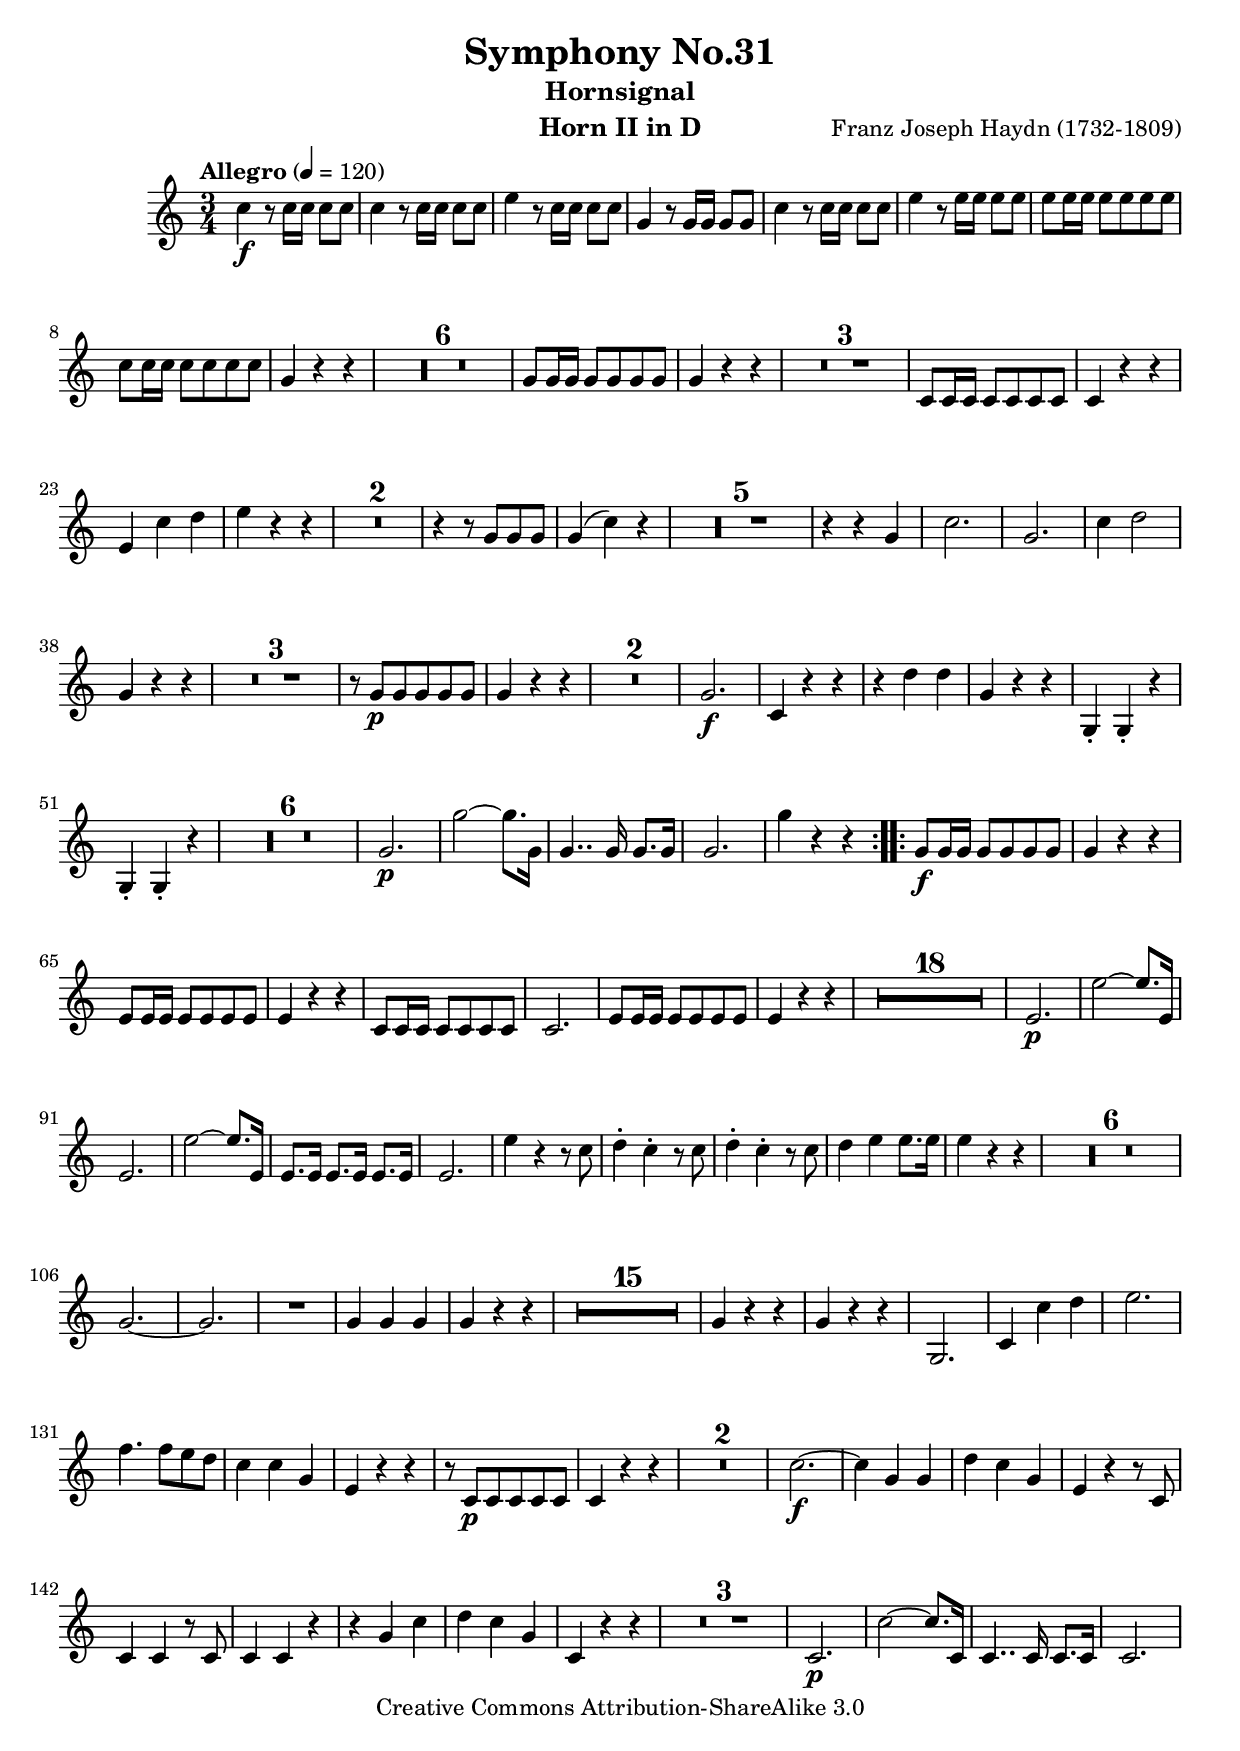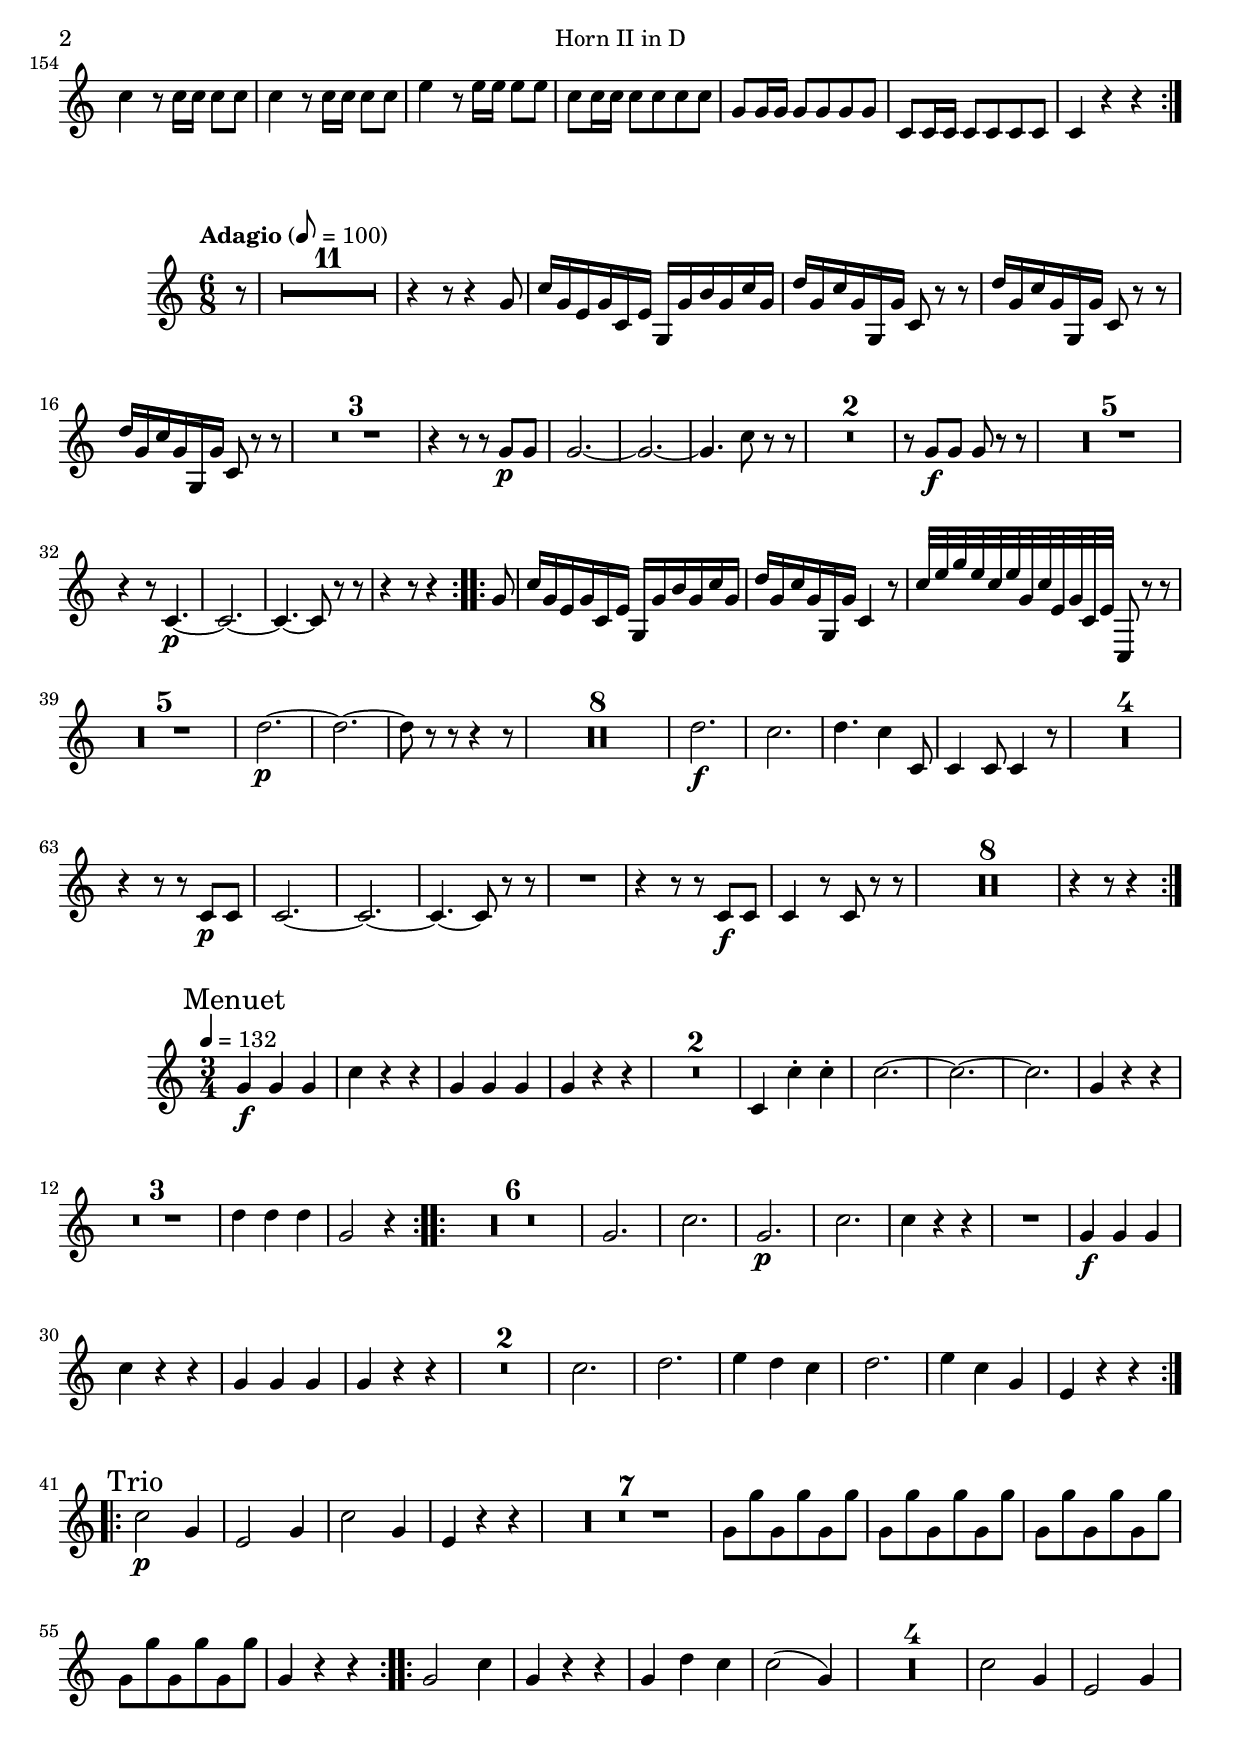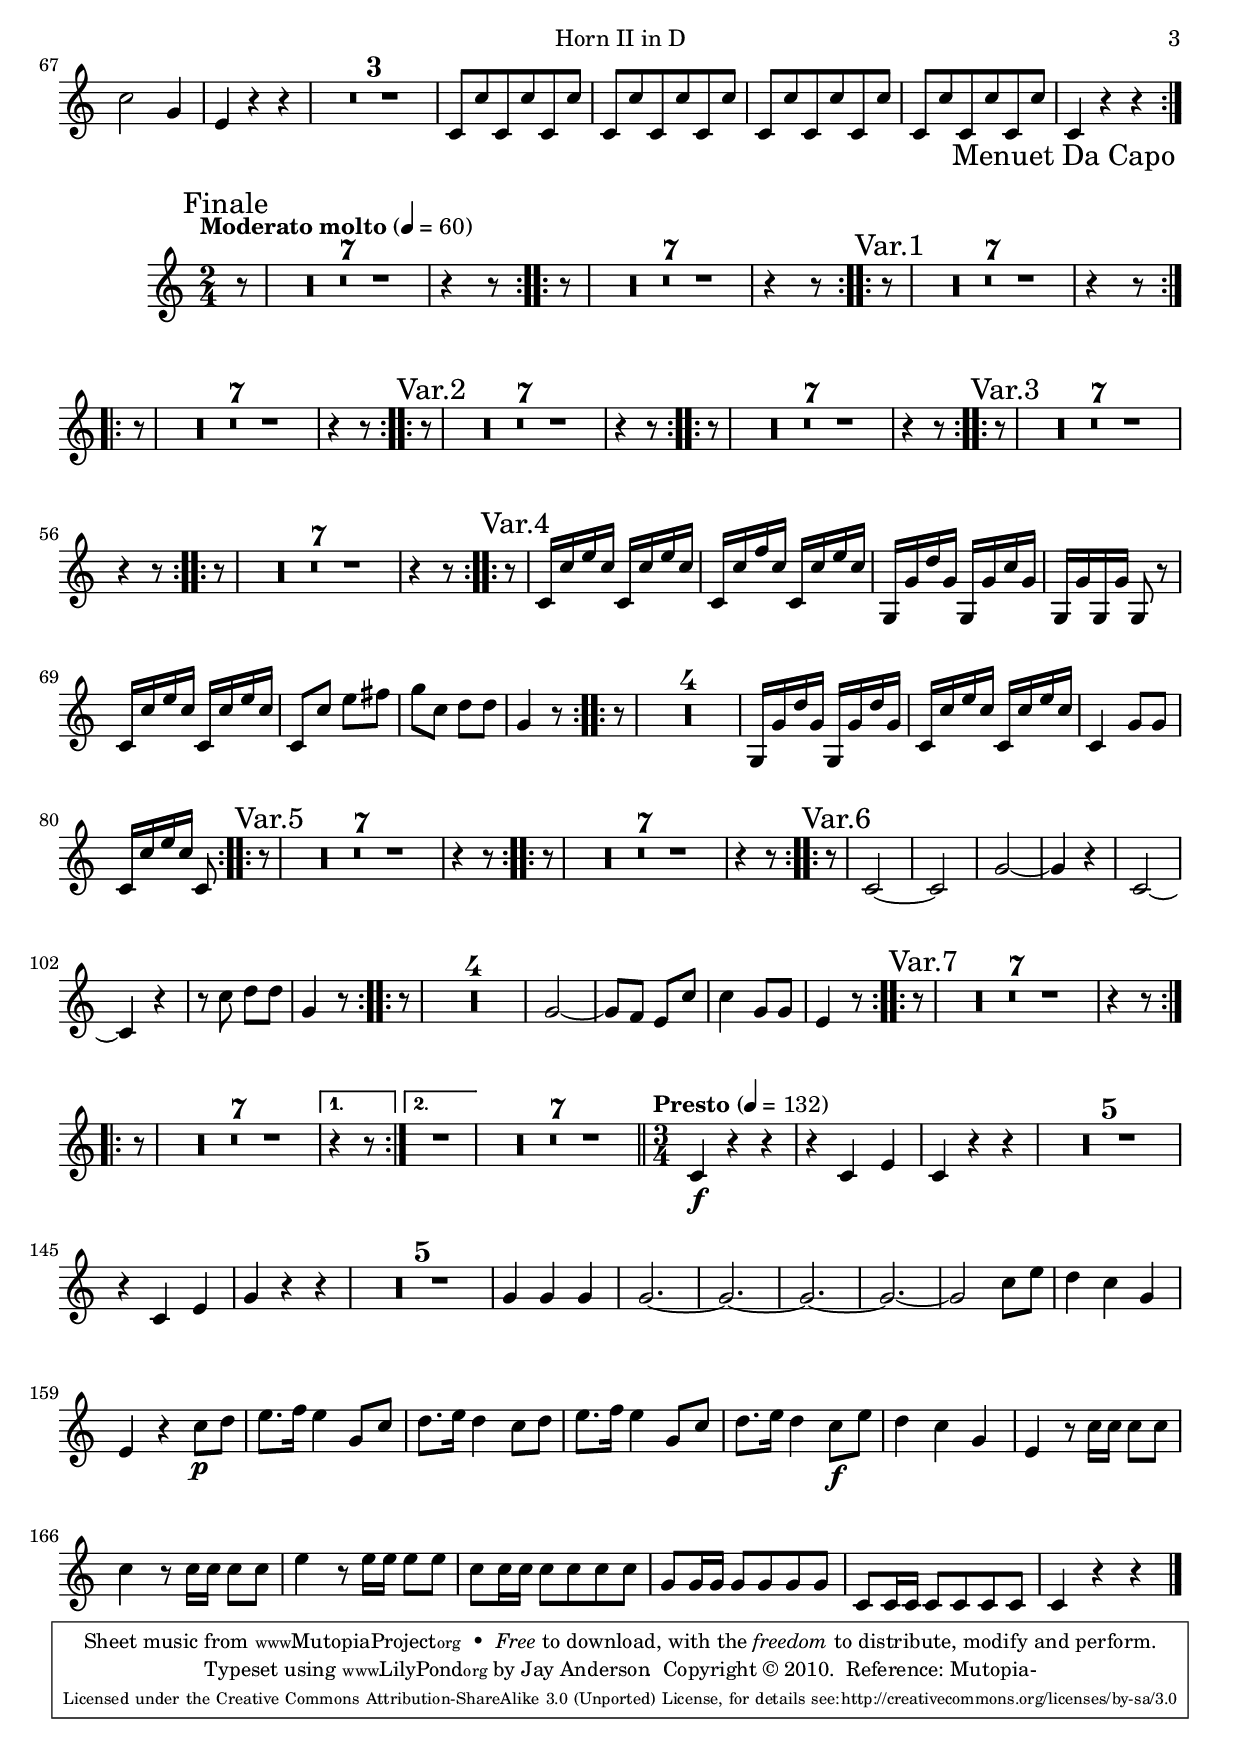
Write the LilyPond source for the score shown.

\version "2.13.16"

\include "defs.ily"
\version "2.13.16"

\include "defs.ily"

hornTwoMvtI = \relative c''
{
  \transposition d
  \repeat volta 2
  {
    c4\f r8 c16 c c8 c |
    c4 r8 c16 c c8 c |
    e4 r8 c16 c c8 c |
    g4 r8 g16 g g8 g |
    c4 r8 c16 c c8 c |
    e4 r8 e16 e e8 e |
    e8 e16 e e8 e e e |
    c8 c16 c c8 c c c |
    g4 r r |
    R2.*6 |
    g8 g16 g g8 g g g |
    g4 r r |
    R2.*3 |
    c,8 c16 c c8 c c c |
    c4 r r |
    e4 c' d |
    e r r |
    R2.*2 |
    r4 r8 g, g g |
    g4( c) r |
    R2.*5 |
    r4 r g |
    c2. |
    g |
    c4 d2 |
    g,4 r r |
    R2.*3 |
    r8 g\p g g g g |
    g4 r r |
    R2.*2 |
    g2.\f |
    c,4 r r |
    r d' d |
    g, r r |
    g,-. g-. r |
    g-. g-. r |
    R2.*6 |
    g'2.\p |
    g'2~ g8. g,16 |
    g4.. g16 g8. g16 |
    g2. |
    g'4 r r |
  }
  \repeat volta 2
  {
    g,8\f g16 g g8 g g g |
    g4 r r |
    e8 e16 e e8 e e e |
    e4 r r |
    c8 c16 c c8 c c c |
    c2. |
    e8 e16 e e8 e e e |
    e4 r r |
    R2.*18 |
    e2.\p |
    e'2~ e8. e,16 |
    e2. |
    e'2~ e8. e,16 |
    \repeat unfold 3 {e8. e16} |
    e2. |
    e'4 r r8 c |
    d4-. c-. r8 c |
    d4-. c-. r8 c |
    d4 e e8. e16 |
    e4 r r |
    R2.*6 |
    g,2.~ |
    g |
    R2. |
    g4 g g |
    g r r |
    R2.*15 |
    g4 r r |
    g r r |
    g,2. |
    c4 c' d |
    e2. |
    f4. f8 e d |
    c4 c g |
    e r r |
    r8 c\p c c c c |
    c4 r r |
    R2.*2 |
    c'2.~\f |
    c4 g g |
    d' c g |
    e r r8 c |
    c4 c r8 c |
    c4 c r |
    r g' c |
    d c g |
    c,4 r r |
    R2.*3 |
    c2.\p |
    c'2~ c8. c,16 |
    c4.. c16 c8. c16 |
    c2. |
    c'4 r8 c16 c c8 c |
    c4 r8 c16 c c8 c |
    e4 r8 e16 e e8 e |
    c8 c16 c c8 c c c |
    g8 g16 g g8 g g g |
    c,8 c16 c c8 c c c |
    c4 r r |
  }
}

hornTwoMvtII = \relative c''
{
  \transposition d
  \repeat volta 2
  {
    r8 |
    R2.*11 |
    r4 r8 r4 g8 |
    c16 g e g c, e g, g' b g c g |
    \repeat unfold 3 {d' g, c g g, g' c,8 r r |}
    R2.*3 |
    r4 r8 r g'\p g |
    g2.~ |
    g~ |
    g4. c8 r r |
    R2.*2 |
    r8 g\f g g r r |
    R2.*5 |
    r4 r8 c,4.~\p |
    c2.~ |
    c4.~ c8 r r |
    r4 r8 r4
  }
  \repeat volta 2
  {
    g'8 |
    c16 g e g c, e g, g' b g c g |
    d' g, c g g, g' c,4 r8 |
    c'32 e g e c e g, c e, g c, e %{\clef bass%} c,8 r r |
    R2.*5 |
    d''2.~\p |
    d~ |
    d8 r r r4 r8 |
    R2.*8 |
    d2.\f |
    c |
    d4. c4 c,8 |
    c4 c8 c4 r8 |
    R2.*4 |
    r4 r8 r c\p c |
    c2.~ |
    c~ |
    c4.~ c8 r r |
    R2. |
    r4 r8 r c\f c |
    c4 r8 c r r |
    R2.*8 |
    r4 r8 r4
  }
}

hornTwoMvtIII = \relative c''
{
  \transposition d
  \repeat volta 2
  {
    g4\f g g |
    c r r |
    g g g |
    g r r |
    R2.*2 |
    c,4 c'-. c-. |
    c2.~ |
    c~ |
    c |
    g4 r r |
    R2.*3 |
    d'4 d d |
    g,2 r4 |
  }
  \repeat volta 2
  {
    R2.*6 |
    g2. |
    c |
    g\p |
    c |
    c4 r r |
    R2. |
    g4\f g g |
    c r r |
    g g g |
    g r r |
    R2.*2 |
    c2. |
    d |
    e4 d c |
    d2. |
    e4 c g |
    e r r |
  }
  \repeat volta 2
  {
    c'2\p g4 |
    e2 g4 |
    c2 g4 |
    e r r |
    R2.*7 |
    \repeat unfold 4 {\repeat unfold 3 {g8 g'}} |
    g,4 r r |
  }
  \repeat volta 2
  {
    g2 c4 |
    g r r |
    g d' c |
    c2( g4) |
    R2.*4 |
    c2 g4 |
    e2 g4 |
    c2 g4 |
    e r r |
    R2.*3 |
    \repeat unfold 4 {\repeat unfold 3 {c8 c'}} |
    c,4 r r |
  }
}

hornTwoMvtIV = \relative c'
{
  \transposition d
  %Intro, Var.1-3
  \repeat unfold 4
  {
    \repeat volta 2
    {
      r8 |
      R2*7 |
      r4 r8
    }
    \repeat volta 2
    {
      r8 |
      R2*7 |
      r4 r8
    }
  }
  %Var.4
  \repeat volta 2
  {
    r8 |
    \repeat unfold 2 {c16 c' e c} |
    c, c' f c c, c' e c |
    g, g' d' g, g, g' c g |
    g, g' g, g' g,8 r |
    \repeat unfold 2 {c16 c' e c} |
    c,8 c' e fis |
    g c, d d |
    g,4 r8
  }
  \repeat volta 2
  {
    r8 |
    R2*4 |
    \repeat unfold 2 {g,16 g' d' g,} |
    \repeat unfold 2 {c,16 c' e c} |
    c,4 g'8 g |
    c,16 c' e c c,8
  }
  %Var.5
  \repeat volta 2
  {
    r8 |
    R2*7 |
    r4 r8
  }
  \repeat volta 2
  {
    r8 |
    R2*7 |
    r4 r8
  }
  %Var.6
  \repeat volta 2
  {
    r8 |
    c2~ |
    c |
    g'~ |
    g4 r |
    c,2~ |
    c4 r |
    r8 c' d d |
    g,4 r8
  }
  \repeat volta 2
  {
    r8 |
    R2*4 |
    g2~ |
    g8 f e c' |
    c4 g8 g |
    e4 r8
  }
  %Var.7
  \repeat volta 2
  {
    r8 |
    R2*7 |
    r4 r8
  }
  \repeat volta 2
  {
    r8 |
    R2*7 |
  }
  \alternative
  {
    {r4 r8}
    {R2 |}
  }
  R2*7 |

  %Presto
  %3/4
  c4\f r r |
  r c e |
  c r r |
  R2.*5 |
  r4 c e |
  g r r |
  R2.*5 |
  g4 g g |
  \repeat unfold 4 {g2.~ |}
  g2 c8 e |
  d4 c g |
  e4 r c'8\p d |
  e8. f16 e4 g,8 c |
  d8. e16 d4 c8 d |
  e8. f16 e4 g,8 c |
  d8. e16 d4 c8\f e |
  d4 c g |
  e4 r8 c'16 c c8 c |
  c4 r8 c16 c c8 c |
  e4 r8 e16 e e8 e |
  c8 c16 c c8 c c c |
  g8 g16 g g8 g g g |
  c,8 c16 c c8 c c c |
  c4 r r |
}

instrument = "Horn II in D"
\include "header.ily"

\score { \new Staff { << \hornTwoMvtI \outlineMvtI >> } }
\score { \new Staff { << \hornTwoMvtII \outlineMvtII >> } }
\score { \new Staff { << \hornTwoMvtIII \outlineMvtIII >> } }
\score { \new Staff { << \hornTwoMvtIV \outlineMvtIV >> } }
